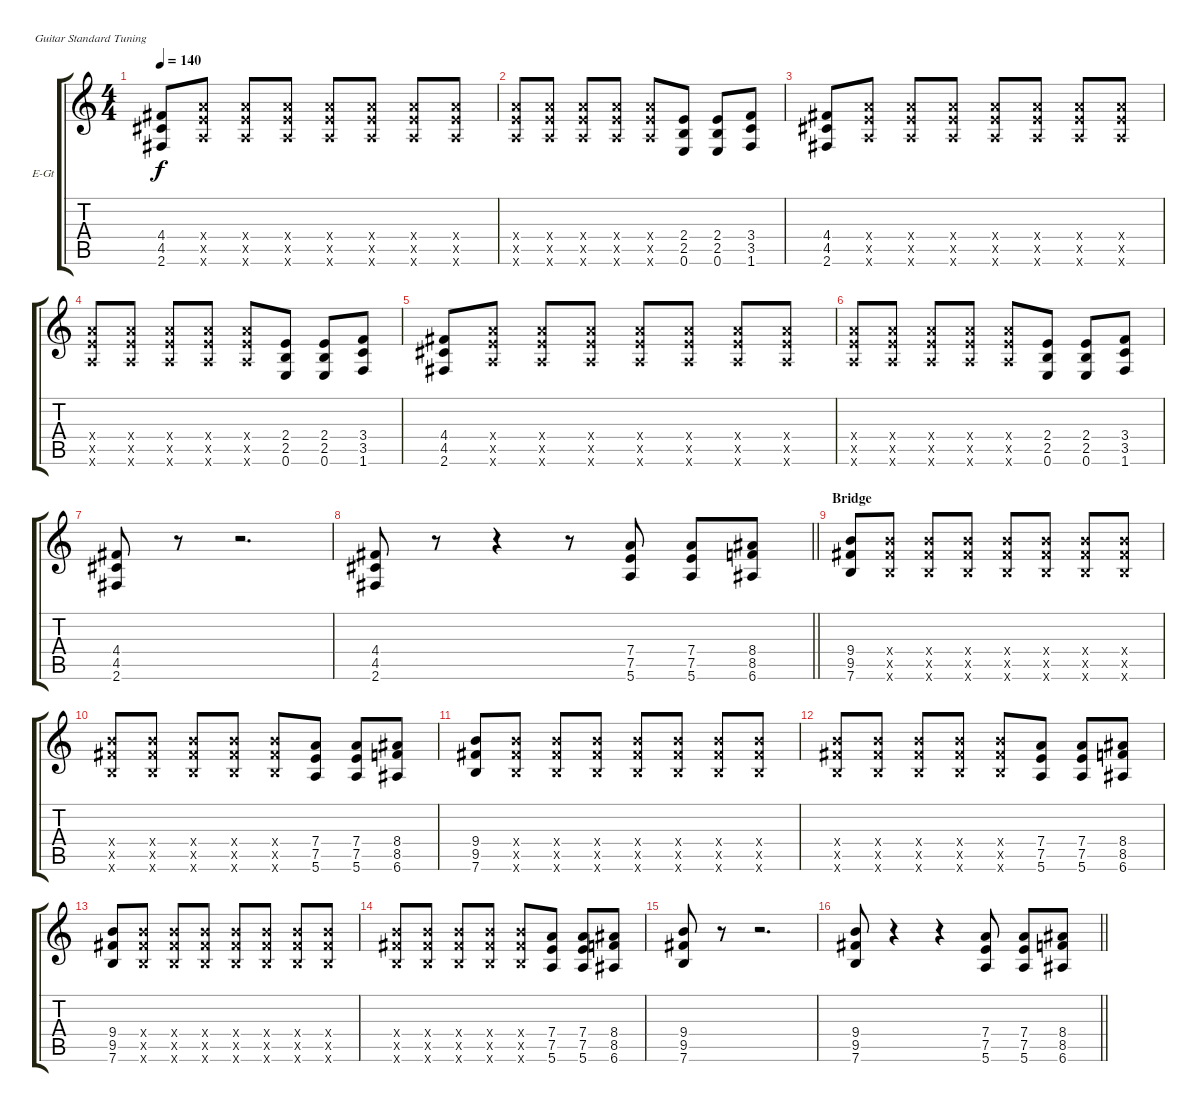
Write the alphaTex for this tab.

\bracketExtendMode groupsimilarinstruments
\firstSystemTrackNameOrientation horizontal
\otherSystemsTrackNameOrientation horizontal
\track ("Guitar" "E-Gt") {instrument distortionguitar}
\staff {score tabs}
\tuning (E4 B3 G3 D3 A2 E2)
\ts (4 4)
\tempo 140
\clef g2
\ks c
(4.4 4.5 2.6).8{dy f} (7.4{x} 7.5{x} 5.6{x}).8 (7.4{x} 7.5{x} 5.6{x}).8 (7.4{x} 7.5{x} 5.6{x}).8 (7.4{x} 7.5{x} 5.6{x}).8 (7.4{x} 7.5{x} 5.6{x}).8 (7.4{x} 7.5{x} 5.6{x}).8 (7.4{x} 7.5{x} 5.6{x}).8 |
(7.4{x} 7.5{x} 5.6{x}).8 (7.4{x} 7.5{x} 5.6{x}).8 (7.4{x} 7.5{x} 5.6{x}).8 (7.4{x} 7.5{x} 5.6{x}).8 (7.4{x} 7.5{x} 5.6{x}).8 (2.4 2.5 0.6).8 (2.4 2.5 0.6).8 (3.4 3.5 1.6).8 |
(4.4 4.5 2.6).8 (7.4{x} 7.5{x} 5.6{x}).8 (7.4{x} 7.5{x} 5.6{x}).8 (7.4{x} 7.5{x} 5.6{x}).8 (7.4{x} 7.5{x} 5.6{x}).8 (7.4{x} 7.5{x} 5.6{x}).8 (7.4{x} 7.5{x} 5.6{x}).8 (7.4{x} 7.5{x} 5.6{x}).8 |
(7.4{x} 7.5{x} 5.6{x}).8 (7.4{x} 7.5{x} 5.6{x}).8 (7.4{x} 7.5{x} 5.6{x}).8 (7.4{x} 7.5{x} 5.6{x}).8 (7.4{x} 7.5{x} 5.6{x}).8 (2.4 2.5 0.6).8 (2.4 2.5 0.6).8 (3.4 3.5 1.6).8 |
(4.4 4.5 2.6).8 (7.4{x} 7.5{x} 5.6{x}).8 (7.4{x} 7.5{x} 5.6{x}).8 (7.4{x} 7.5{x} 5.6{x}).8 (7.4{x} 7.5{x} 5.6{x}).8 (7.4{x} 7.5{x} 5.6{x}).8 (7.4{x} 7.5{x} 5.6{x}).8 (7.4{x} 7.5{x} 5.6{x}).8 |
(7.4{x} 7.5{x} 5.6{x}).8 (7.4{x} 7.5{x} 5.6{x}).8 (7.4{x} 7.5{x} 5.6{x}).8 (7.4{x} 7.5{x} 5.6{x}).8 (7.4{x} 7.5{x} 5.6{x}).8 (2.4 2.5 0.6).8 (2.4 2.5 0.6).8 (3.4 3.5 1.6).8 |
(4.4 4.5 2.6).8 r.8 r.2{d} |
\barLineRight lightlight
(4.4 4.5 2.6).8 r.8 r.4 r.8 (7.4 7.5 5.6).8 (7.4 7.5 5.6).8 (8.4 8.5 6.6).8 |
\section ("" "Bridge")
(9.4 9.5 7.6).8 (9.4{x} 9.5{x} 7.6{x}).8 (9.4{x} 9.5{x} 7.6{x}).8 (9.4{x} 9.5{x} 7.6{x}).8 (9.4{x} 9.5{x} 7.6{x}).8 (9.4{x} 9.5{x} 7.6{x}).8 (9.4{x} 9.5{x} 7.6{x}).8 (9.4{x} 9.5{x} 7.6{x}).8 |
(9.4{x} 9.5{x} 7.6{x}).8 (9.4{x} 9.5{x} 7.6{x}).8 (9.4{x} 9.5{x} 7.6{x}).8 (9.4{x} 9.5{x} 7.6{x}).8 (9.4{x} 9.5{x} 7.6{x}).8 (7.4 7.5 5.6).8 (7.4 7.5 5.6).8 (8.4 8.5 6.6).8 |
(9.4 9.5 7.6).8 (9.4{x} 9.5{x} 7.6{x}).8 (9.4{x} 9.5{x} 7.6{x}).8 (9.4{x} 9.5{x} 7.6{x}).8 (9.4{x} 9.5{x} 7.6{x}).8 (9.4{x} 9.5{x} 7.6{x}).8 (9.4{x} 9.5{x} 7.6{x}).8 (9.4{x} 9.5{x} 7.6{x}).8 |
(9.4{x} 9.5{x} 7.6{x}).8 (9.4{x} 9.5{x} 7.6{x}).8 (9.4{x} 9.5{x} 7.6{x}).8 (9.4{x} 9.5{x} 7.6{x}).8 (9.4{x} 9.5{x} 7.6{x}).8 (7.4 7.5 5.6).8 (7.4 7.5 5.6).8 (8.4 8.5 6.6).8 |
(9.4 9.5 7.6).8 (9.4{x} 9.5{x} 7.6{x}).8 (9.4{x} 9.5{x} 7.6{x}).8 (9.4{x} 9.5{x} 7.6{x}).8 (9.4{x} 9.5{x} 7.6{x}).8 (9.4{x} 9.5{x} 7.6{x}).8 (9.4{x} 9.5{x} 7.6{x}).8 (9.4{x} 9.5{x} 7.6{x}).8 |
(9.4{x} 9.5{x} 7.6{x}).8 (9.4{x} 9.5{x} 7.6{x}).8 (9.4{x} 9.5{x} 7.6{x}).8 (9.4{x} 9.5{x} 7.6{x}).8 (9.4{x} 9.5{x} 7.6{x}).8 (7.4 7.5 5.6).8 (7.4 7.5 5.6).8 (8.4 8.5 6.6).8 |
(9.4 9.5 7.6).8 r.8 r.2{d} |
\barLineRight lightlight
(9.4 9.5 7.6).8 r.4 r.4 (7.4 7.5 5.6).8 (7.4 7.5 5.6).8 (8.4 8.5 6.6).8
